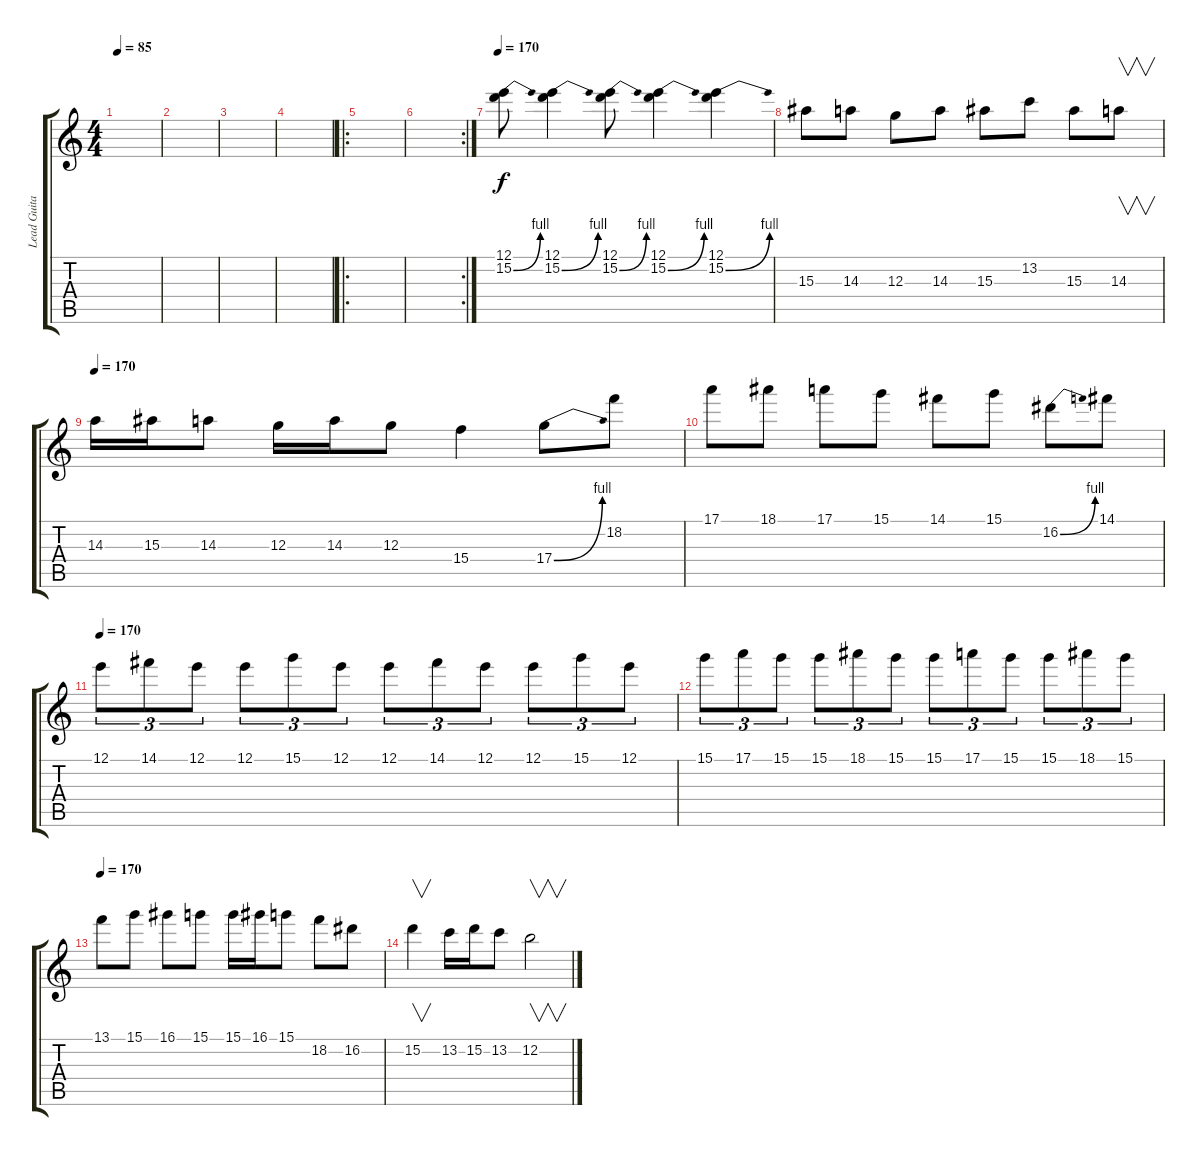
\track ("Lead Guitar" "Lead Guita") {instrument overdrivenguitar}
\staff {score tabs}
\tuning (E4 B3 G3 D3 A2 E2) {hide}
\ts (4 4)
\tempo 85
\clef g2
\ks c
|
|
|
|
\ro
|
\rc 2
|
\tempo 170
(12.1 15.2{be (bend 0 0 60 4)}).8 (12.1 15.2{be (bend 0 0 60 4)}).4 (12.1 15.2{be (bend 0 0 60 4)}).8 (12.1 15.2{be (bend 0 0 60 4)}).4 (12.1 15.2{be (bend 0 0 60 4)}).4 |
15.3.8 14.3.8 12.3.8 14.3.8 15.3.8 13.2.8 15.3.8 14.3.8{v} |
\tempo 170
14.3.16 15.3.16 14.3.8 12.3.16 14.3.16 12.3.8 15.4.4 17.4{be (bend 0 0 60 4)}.8 18.2.8 |
17.1.8 18.1.8 17.1.8 15.1.8 14.1.8 15.1.8 16.2{be (bend 0 0 60 4)}.8 14.1.8 |
\tempo 170
12.1.8{tu (3 2)} 14.1.8{tu (3 2)} 12.1.8{tu (3 2)} 12.1.8{tu (3 2)} 15.1.8{tu (3 2)} 12.1.8{tu (3 2)} 12.1.8{tu (3 2)} 14.1.8{tu (3 2)} 12.1.8{tu (3 2)} 12.1.8{tu (3 2)} 15.1.8{tu (3 2)} 12.1.8{tu (3 2)} |
15.1.8{tu (3 2)} 17.1.8{tu (3 2)} 15.1.8{tu (3 2)} 15.1.8{tu (3 2)} 18.1.8{tu (3 2)} 15.1.8{tu (3 2)} 15.1.8{tu (3 2)} 17.1.8{tu (3 2)} 15.1.8{tu (3 2)} 15.1.8{tu (3 2)} 18.1.8{tu (3 2)} 15.1.8{tu (3 2)} |
\tempo 170
13.1.8 15.1.8 16.1.8 15.1.8 15.1.16 16.1.16 15.1.8 18.2.8 16.2.8 |
15.2.4{v} 13.2.16 15.2.16 13.2.8 12.2.2{v}
